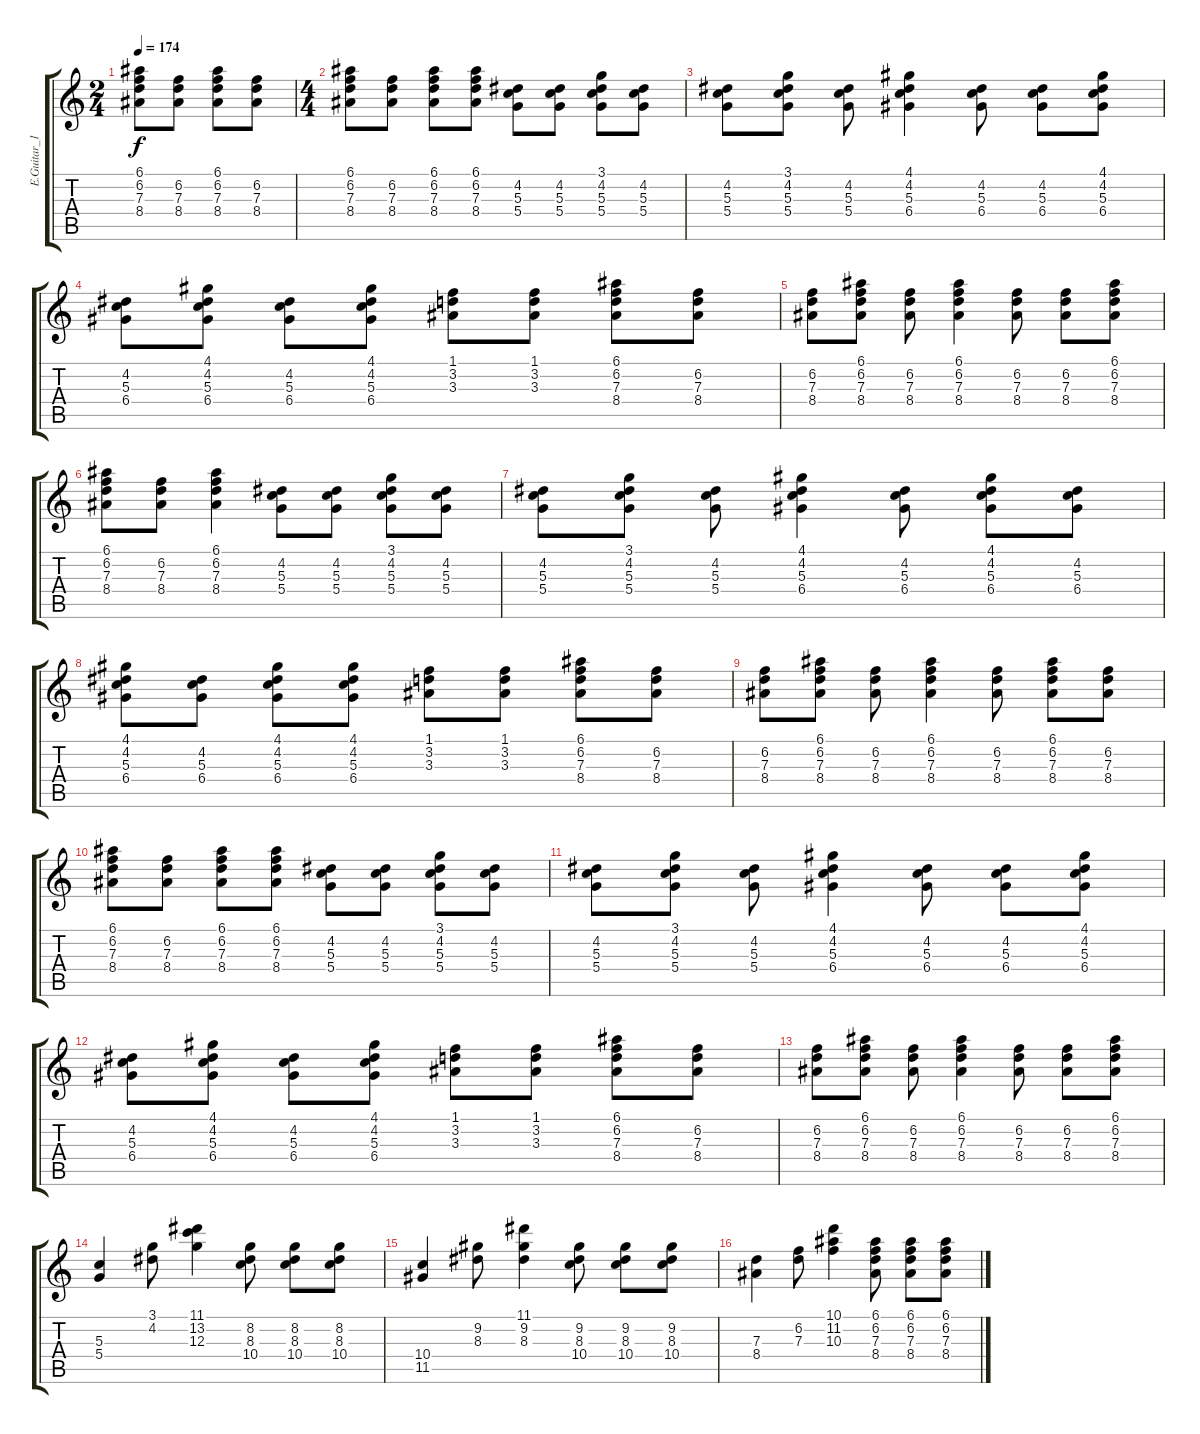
\track ("E.Guitar_1st" "E.Guitar_1") {instrument distortionguitar}
\staff {score tabs}
\tuning (E4 B3 G3 D3 A2 E2) {hide}
\ts (2 4)
\tempo 174
\clef g2
\ks c
(6.1{t} 6.2{t} 7.3{t} 8.4{t}).8{dy f} (6.2 7.3 8.4).8 (6.1 6.2 7.3 8.4).8 (6.2 7.3 8.4).8 |
\ts (4 4)
(6.1 6.2 7.3 8.4).8 (6.2 7.3 8.4).8 (6.1 6.2 7.3 8.4).8 (6.1 6.2 7.3 8.4).8 (4.2 5.3 5.4).8 (4.2 5.3 5.4).8 (3.1 4.2 5.3 5.4).8 (4.2 5.3 5.4).8 |
(4.2 5.3 5.4).8 (3.1 4.2 5.3 5.4).8 (4.2 5.3 5.4).8 (4.1 4.2 5.3 6.4).4 (4.2 5.3 6.4).8 (4.2 5.3 6.4).8 (4.1 4.2 5.3 6.4).8 |
(4.2 5.3 6.4).8 (4.1 4.2 5.3 6.4).8 (4.2 5.3 6.4).8 (4.1 4.2 5.3 6.4).8 (1.1 3.2 3.3).8 (1.1 3.2 3.3).8 (6.1 6.2 7.3 8.4).8 (6.2 7.3 8.4).8 |
(6.2 7.3 8.4).8 (6.1 6.2 7.3 8.4).8 (6.2 7.3 8.4).8 (6.1 6.2 7.3 8.4).4 (6.2 7.3 8.4).8 (6.2 7.3 8.4).8 (6.1 6.2 7.3 8.4).8 |
(6.1 6.2 7.3 8.4).8 (6.2 7.3 8.4).8 (6.1 6.2 7.3 8.4).4 (4.2 5.3 5.4).8 (4.2 5.3 5.4).8 (3.1 4.2 5.3 5.4).8 (4.2 5.3 5.4).8 |
(4.2 5.3 5.4).8 (3.1 4.2 5.3 5.4).8 (4.2 5.3 5.4).8 (4.1 4.2 5.3 6.4).4 (4.2 5.3 6.4).8 (4.1 4.2 5.3 6.4).8 (4.2 5.3 6.4).8 |
(4.1 4.2 5.3 6.4).8 (4.2 5.3 6.4).8 (4.1 4.2 5.3 6.4).8 (4.1 4.2 5.3 6.4).8 (1.1 3.2 3.3).8 (1.1 3.2 3.3).8 (6.1 6.2 7.3 8.4).8 (6.2 7.3 8.4).8 |
(6.2 7.3 8.4).8 (6.1 6.2 7.3 8.4).8 (6.2 7.3 8.4).8 (6.1 6.2 7.3 8.4).4 (6.2 7.3 8.4).8 (6.1 6.2 7.3 8.4).8 (6.2 7.3 8.4).8 |
(6.1 6.2 7.3 8.4).8 (6.2 7.3 8.4).8 (6.1 6.2 7.3 8.4).8 (6.1 6.2 7.3 8.4).8 (4.2 5.3 5.4).8 (4.2 5.3 5.4).8 (3.1 4.2 5.3 5.4).8 (4.2 5.3 5.4).8 |
(4.2 5.3 5.4).8 (3.1 4.2 5.3 5.4).8 (4.2 5.3 5.4).8 (4.1 4.2 5.3 6.4).4 (4.2 5.3 6.4).8 (4.2 5.3 6.4).8 (4.1 4.2 5.3 6.4).8 |
(4.2 5.3 6.4).8 (4.1 4.2 5.3 6.4).8 (4.2 5.3 6.4).8 (4.1 4.2 5.3 6.4).8 (1.1 3.2 3.3).8 (1.1 3.2 3.3).8 (6.1 6.2 7.3 8.4).8 (6.2 7.3 8.4).8 |
(6.2 7.3 8.4).8 (6.1 6.2 7.3 8.4).8 (6.2 7.3 8.4).8 (6.1 6.2 7.3 8.4).4 (6.2 7.3 8.4).8 (6.2 7.3 8.4).8 (6.1 6.2 7.3 8.4).8 |
(5.3 5.4).4 (3.1 4.2).8 (11.1 13.2 12.3).4 (8.2 8.3 10.4).8 (8.2 8.3 10.4).8 (8.2 8.3 10.4).8 |
(10.4 11.5).4 (9.2 8.3).8 (11.1 9.2 8.3).4 (9.2 8.3 10.4).8 (9.2 8.3 10.4).8 (9.2 8.3 10.4).8 |
(7.3 8.4).4 (6.2 7.3).8 (10.1 11.2 10.3).4 (6.1 6.2 7.3 8.4).8 (6.1 6.2 7.3 8.4).8 (6.1 6.2 7.3 8.4).8
